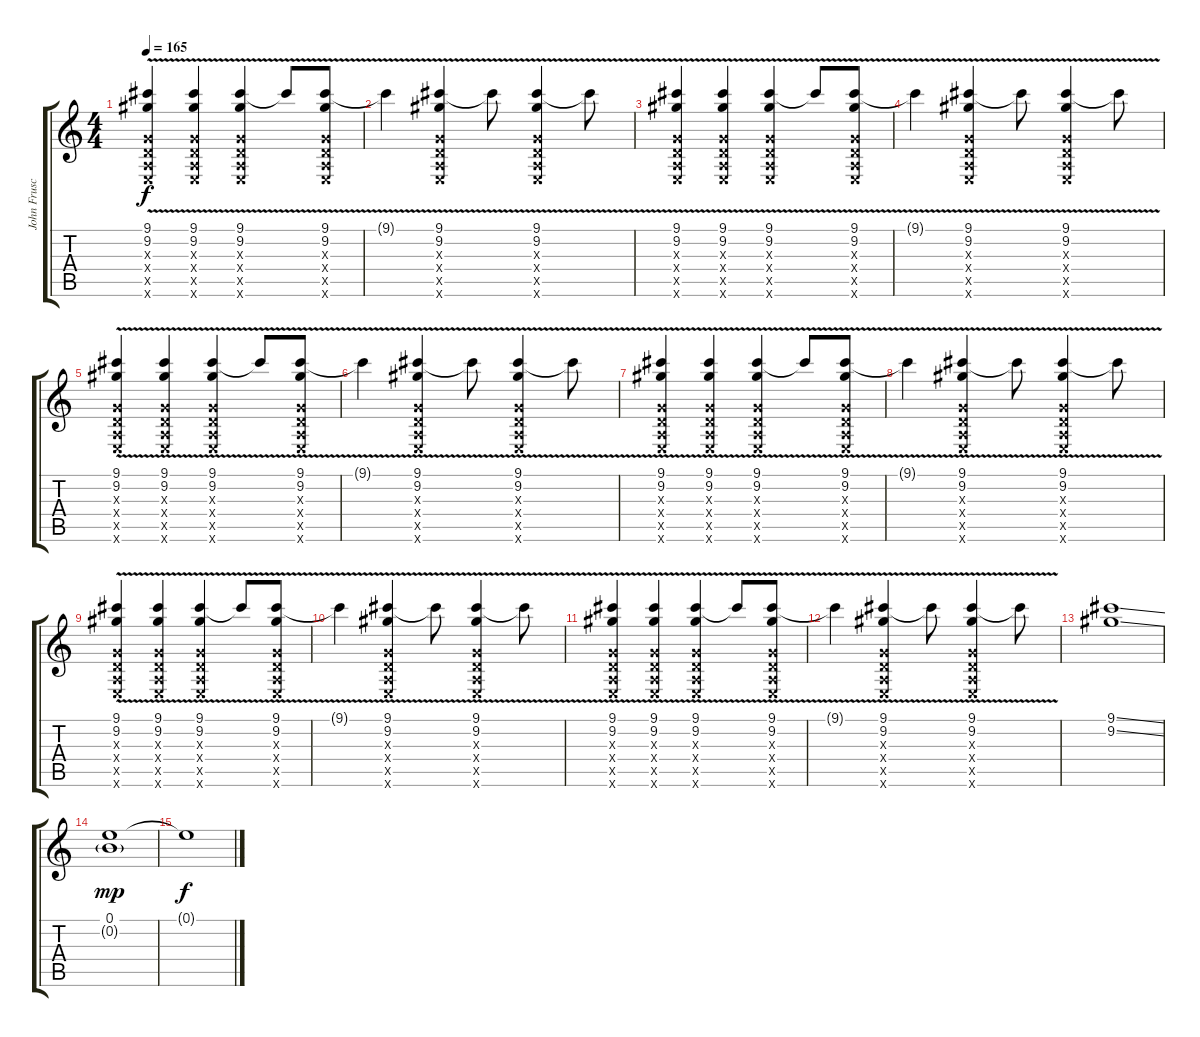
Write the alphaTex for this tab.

\track ("John Frusciante" "John Frusc") {instrument distortionguitar}
\staff {score tabs}
\tuning (E4 B3 G3 D3 A2 E2) {hide}
\ts (4 4)
\tempo 165
\clef g2
\ks c
(9.1{v} 9.2 0.3{x} 0.4{x} 0.5{x} 0.6{x}).4{dy f} (9.1{v} 9.2 0.3{x} 0.4{x} 0.5{x} 0.6{x}).4 (9.1{v} 9.2 0.3{x} 0.4{x} 0.5{x} 0.6{x}).4 9.1{t}.8 (9.1{v} 9.2 0.3{x} 0.4{x} 0.5{x} 0.6{x}).8 |
9.1{t}.4 (9.1{v} 9.2 0.3{x} 0.4{x} 0.5{x} 0.6{x}).4 9.1{t}.8 (9.1{v} 9.2 0.3{x} 0.4{x} 0.5{x} 0.6{x}).4 9.1{t}.8 |
(9.1{v} 9.2 0.3{x} 0.4{x} 0.5{x} 0.6{x}).4 (9.1{v} 9.2 0.3{x} 0.4{x} 0.5{x} 0.6{x}).4 (9.1{v} 9.2 0.3{x} 0.4{x} 0.5{x} 0.6{x}).4 9.1{t}.8 (9.1{v} 9.2 0.3{x} 0.4{x} 0.5{x} 0.6{x}).8 |
9.1{t}.4 (9.1{v} 9.2 0.3{x} 0.4{x} 0.5{x} 0.6{x}).4 9.1{t}.8 (9.1{v} 9.2 0.3{x} 0.4{x} 0.5{x} 0.6{x}).4 9.1{t}.8 |
(9.1{v} 9.2 0.3{x} 0.4{x} 0.5{x} 0.6{x}).4 (9.1{v} 9.2 0.3{x} 0.4{x} 0.5{x} 0.6{x}).4 (9.1{v} 9.2 0.3{x} 0.4{x} 0.5{x} 0.6{x}).4 9.1{t}.8 (9.1{v} 9.2 0.3{x} 0.4{x} 0.5{x} 0.6{x}).8 |
9.1{t}.4 (9.1{v} 9.2 0.3{x} 0.4{x} 0.5{x} 0.6{x}).4 9.1{t}.8 (9.1{v} 9.2 0.3{x} 0.4{x} 0.5{x} 0.6{x}).4 9.1{t}.8 |
(9.1{v} 9.2 0.3{x} 0.4{x} 0.5{x} 0.6{x}).4 (9.1{v} 9.2 0.3{x} 0.4{x} 0.5{x} 0.6{x}).4 (9.1{v} 9.2 0.3{x} 0.4{x} 0.5{x} 0.6{x}).4 9.1{t}.8 (9.1{v} 9.2 0.3{x} 0.4{x} 0.5{x} 0.6{x}).8 |
9.1{t}.4 (9.1{v} 9.2 0.3{x} 0.4{x} 0.5{x} 0.6{x}).4 9.1{t}.8 (9.1{v} 9.2 0.3{x} 0.4{x} 0.5{x} 0.6{x}).4 9.1{t}.8 |
(9.1{v} 9.2 0.3{x} 0.4{x} 0.5{x} 0.6{x}).4 (9.1{v} 9.2 0.3{x} 0.4{x} 0.5{x} 0.6{x}).4 (9.1{v} 9.2 0.3{x} 0.4{x} 0.5{x} 0.6{x}).4 9.1{t}.8 (9.1{v} 9.2 0.3{x} 0.4{x} 0.5{x} 0.6{x}).8 |
9.1{t}.4 (9.1{v} 9.2 0.3{x} 0.4{x} 0.5{x} 0.6{x}).4 9.1{t}.8 (9.1{v} 9.2 0.3{x} 0.4{x} 0.5{x} 0.6{x}).4 9.1{t}.8 |
(9.1{v} 9.2 0.3{x} 0.4{x} 0.5{x} 0.6{x}).4 (9.1{v} 9.2 0.3{x} 0.4{x} 0.5{x} 0.6{x}).4 (9.1{v} 9.2 0.3{x} 0.4{x} 0.5{x} 0.6{x}).4 9.1{t}.8 (9.1{v} 9.2 0.3{x} 0.4{x} 0.5{x} 0.6{x}).8 |
9.1{t}.4 (9.1{v} 9.2 0.3{x} 0.4{x} 0.5{x} 0.6{x}).4 9.1{t}.8 (9.1{v} 9.2 0.3{x} 0.4{x} 0.5{x} 0.6{x}).4 9.1{t}.8 |
(9.1{ss} 9.2{ss}).1 |
(0.1 0.2{g}).1{dy mp} |
0.1{t}.1{dy f}
